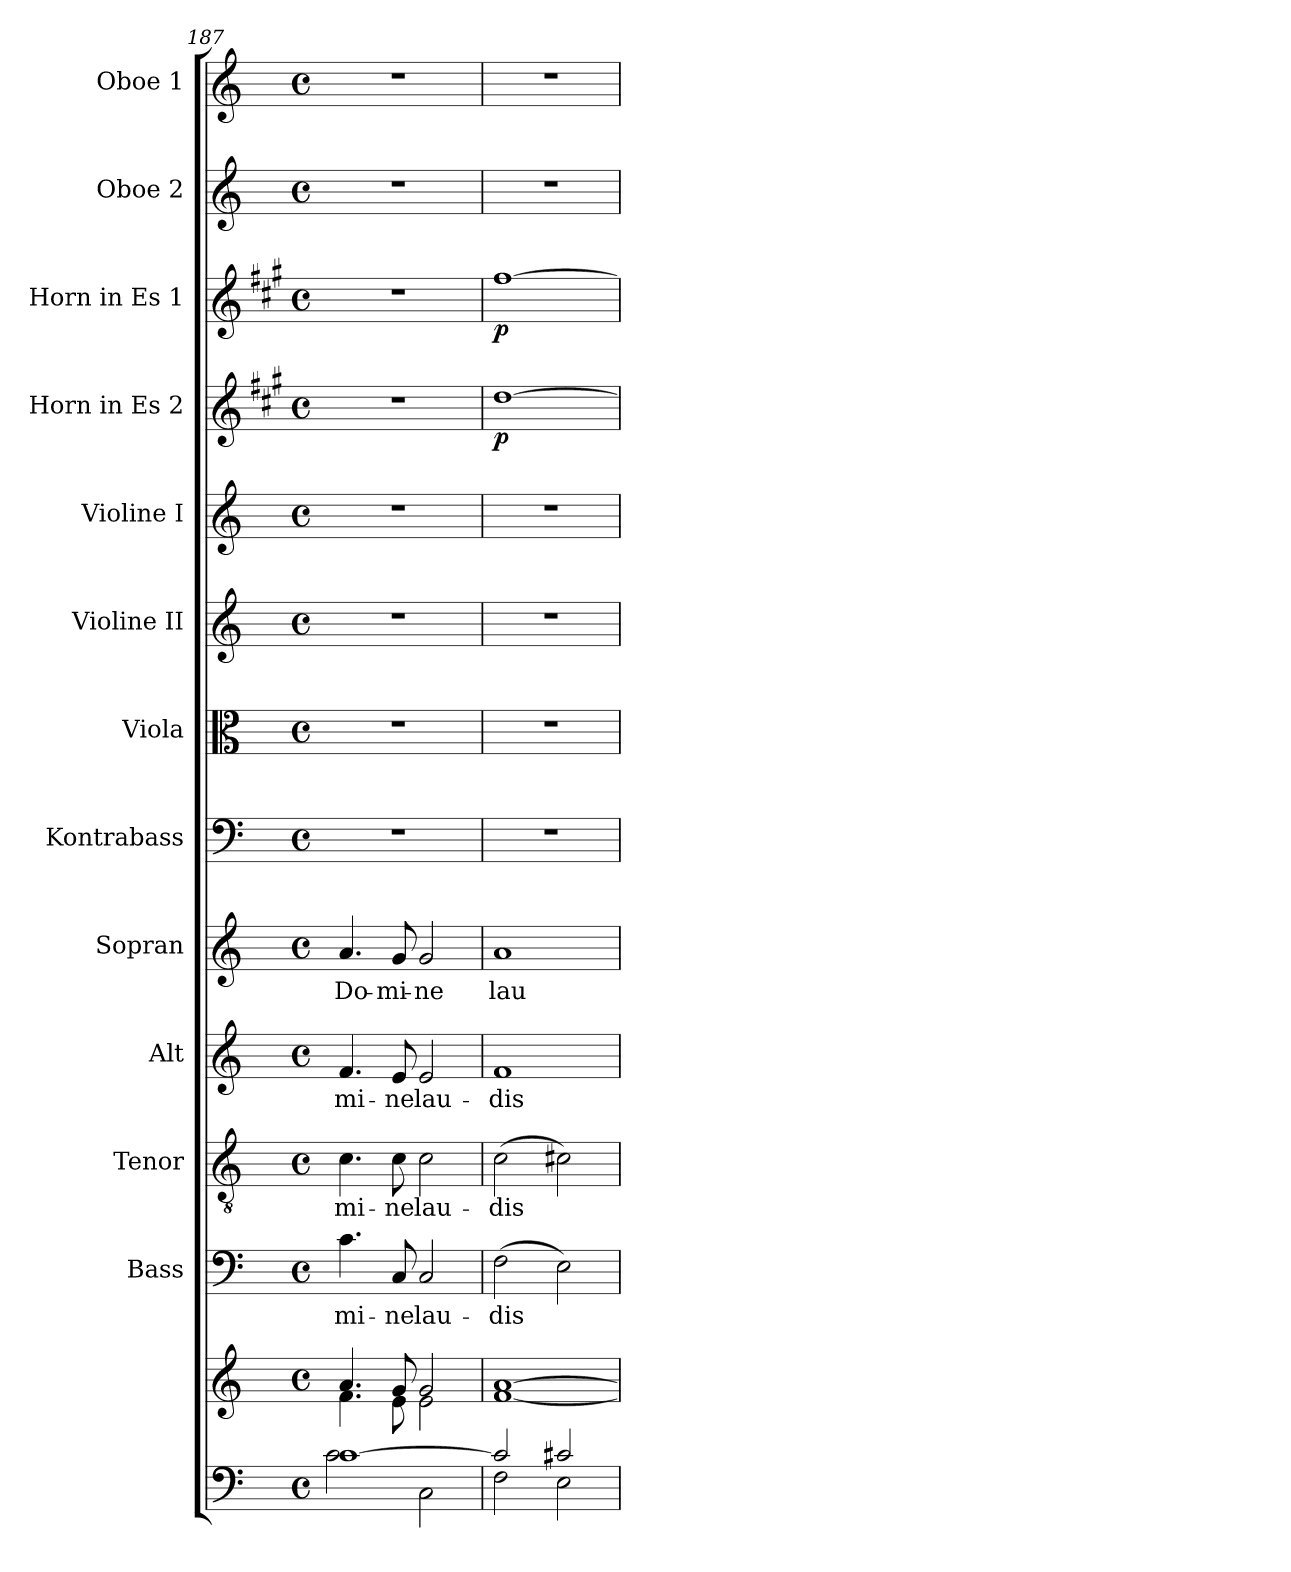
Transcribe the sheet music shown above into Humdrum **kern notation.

**kern	**kern	**kern	**text	**kern	**text	**kern	**text	**kern	**text	**kern	**kern	**kern	**kern	**kern	**dynam	**kern	**dynam	**kern	**kern
*part13	*part13	*part12	*part12	*part11	*part11	*part10	*part10	*part9	*part9	*part8	*part7	*part6	*part5	*part4	*part4	*part3	*part3	*part2	*part1
*staff14	*staff13	*staff12	*staff12	*staff11	*staff11	*staff10	*staff10	*staff9	*staff9	*staff8	*staff7	*staff6	*staff5	*staff4	*staff4	*staff3	*staff3	*staff2	*staff1
*	*	*I"Bass	*	*I"Tenor	*	*I"Alt	*	*I"Sopran	*	*I"Kontrabass	*I"Viola	*I"Violine II	*I"Violine I	*I"Horn in Es 2	*	*I"Horn in Es 1	*	*I"Oboe 2	*I"Oboe 1
*	*	*I'B.	*	*I'T.	*	*I'A.	*	*I'S.	*	*I'Kb.	*I'Vla.	*I'Vl. II	*I'Vl. I	*I'Hr. 2	*	*I'Hr. 1	*	*I'Ob. 2	*I'Ob. 1
*clefF4	*clefG2	*clefF4	*	*clefGv2	*	*clefG2	*	*clefG2	*	*clefF4	*clefC3	*clefG2	*clefG2	*clefG2	*	*clefG2	*	*clefG2	*clefG2
*	*	*	*	*	*	*	*	*	*	*ITrd7c12	*	*	*	*ITrd5c9	*	*ITrd5c9	*	*	*
*k[]	*k[]	*k[]	*	*k[]	*	*k[]	*	*k[]	*	*k[]	*k[]	*k[]	*k[]	*k[]	*	*k[]	*	*k[]	*k[]
*C:	*C:	*C:	*	*C:	*	*C:	*	*C:	*	*C:	*C:	*C:	*C:	*C:	*	*C:	*	*C:	*C:
*M4/4	*M4/4	*M4/4	*	*M4/4	*	*M4/4	*	*M4/4	*	*M4/4	*M4/4	*M4/4	*M4/4	*M4/4	*	*M4/4	*	*M4/4	*M4/4
*met(c)	*met(c)	*met(c)	*	*met(c)	*	*met(c)	*	*met(c)	*	*met(c)	*met(c)	*met(c)	*met(c)	*met(c)	*	*met(c)	*	*met(c)	*met(c)
=187	=187	=187	=187	=187	=187	=187	=187	=187	=187	=187	=187	=187	=187	=187	=187	=187	=187	=187	=187
*^	*^	*	*	*	*	*	*	*	*	*	*	*	*	*	*	*	*	*	*
!	!	!	!	!	!LO:LY:b	!	!LO:LY:b	!	!LO:LY:b	!	!LO:LY:b	!	!	!	!	!	!	!	!	!	!
[>1c	2c\	4.a/	4.f\	4.c\	-mi-	4.c\	-mi-	4.f/	-mi-	4.a/	Do-	1r	1r	1r	1r	1r	.	1r	.	1r	1r
!	!	!	!	!	!LO:LY:b	!	!LO:LY:b	!	!LO:LY:b	!	!LO:LY:b	!	!	!	!	!	!	!	!	!	!
.	.	8g/	8e\	8C/	-ne	8c\	-ne	8e/	-ne	8g/	-mi-	.	.	.	.	.	.	.	.	.	.
!	!	!	!	!	!LO:LY:b	!	!LO:LY:b	!	!LO:LY:b	!	!LO:LY:b	!	!	!	!	!	!	!	!	!	!
.	2C\	2g/	2e\	2C/	lau-	2c\	lau-	2e/	lau-	2g/	-ne	.	.	.	.	.	.	.	.	.	.
=188	=188	=188	=188	=188	=188	=188	=188	=188	=188	=188	=188	=188	=188	=188	=188	=188	=188	=188	=188	=188	=188
!	!	!	!	!	!LO:LY:b	!	!LO:LY:b	!	!LO:LY:b	!	!LO:LY:b	!	!	!	!	!	!LO:DY:b	!	!LO:DY:b	!	!
2c/]	2F\	[>1a	[<1f	(>2F\	-dis	(>2c\	-dis	1f	-dis	1a	lau-	1r	1r	1r	1r	[1f	p	[1a	p	1r	1r
2c#X/	2E\	.	.	2E\)	.	2c#X\)	.	.	.	.	.	.	.	.	.	.	.	.	.	.	.
*v	*v	*	*	*	*	*	*	*	*	*	*	*	*	*	*	*	*	*	*	*	*
*	*v	*v	*	*	*	*	*	*	*	*	*	*	*	*	*	*	*	*	*	*
=	=	=	=	=	=	=	=	=	=	=	=	=	=	=	=	=	=	=	=
*-	*-	*-	*-	*-	*-	*-	*-	*-	*-	*-	*-	*-	*-	*-	*-	*-	*-	*-	*-
